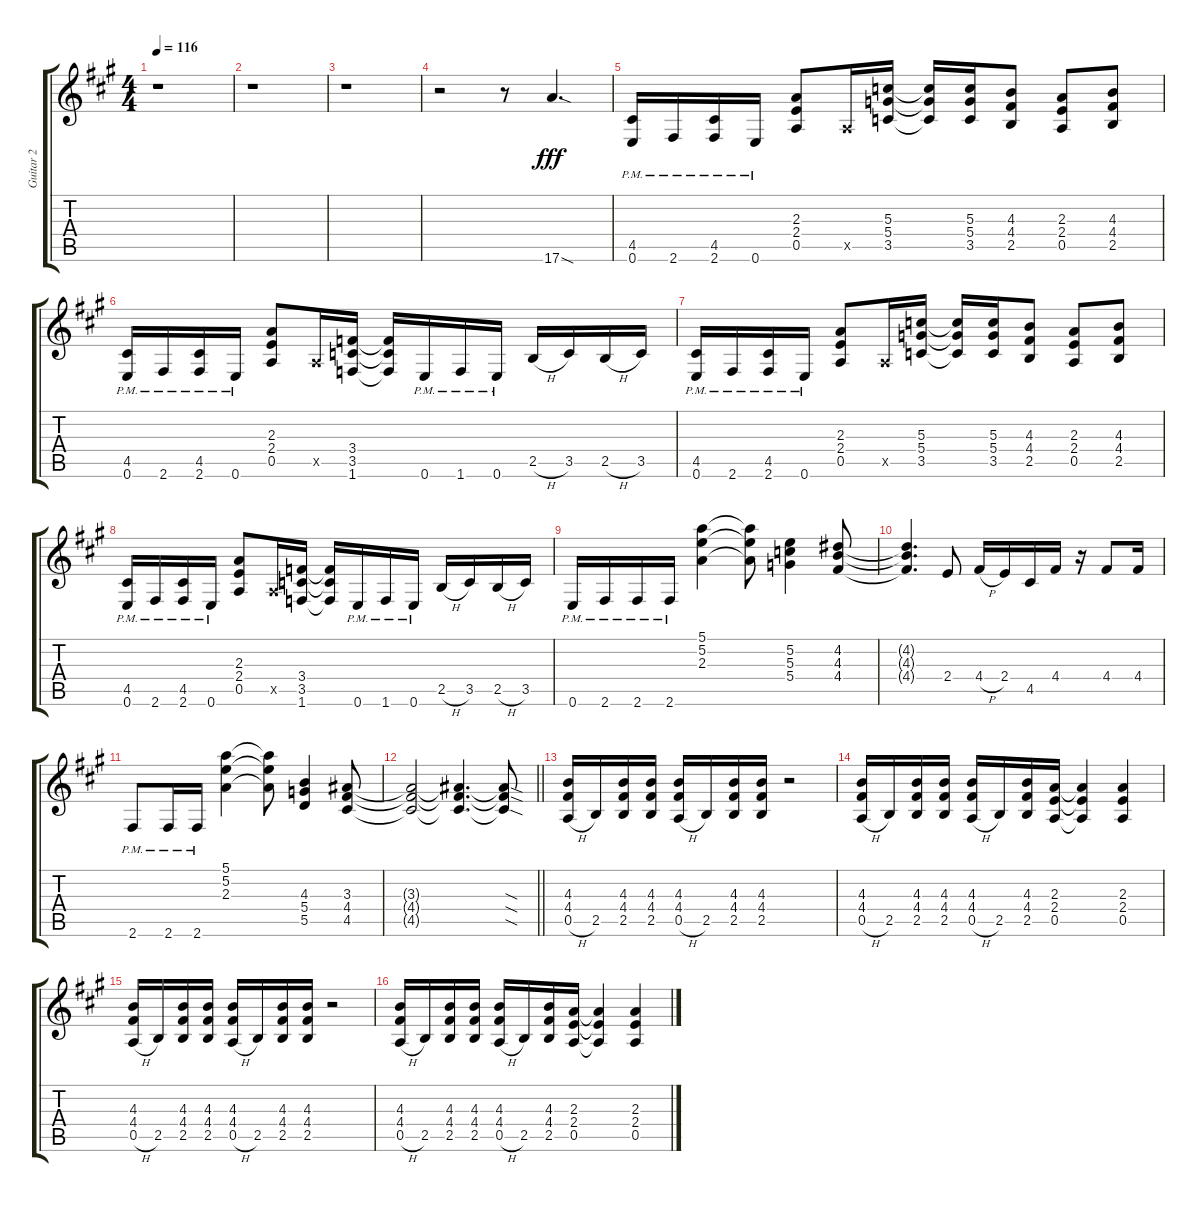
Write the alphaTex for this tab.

\track ("Guitar 2" "Guitar 2") {instrument distortionguitar}
\staff {score tabs}
\tuning (E4 B3 G3 D3 A2 E2) {hide}
\ts (4 4)
\tempo 116
\clef g2
\ks a
r.1{dy fff instrument distortionguitar} |
r.1 |
r.1 |
r.2 r.8 17.6{sod}.4{d} |
(4.5{pm} 0.6{pm}).16 2.6{pm}.16 (4.5{pm} 2.6{pm}).16 0.6{pm}.16 (2.3 2.4 0.5).8 0.5{x}.16 (5.3 5.4 3.5).16 (5.3{t} 5.4{t} 3.5{t}).16 (5.3 5.4 3.5).16 (4.3 4.4 2.5).8 (2.3 2.4 0.5).8 (4.3 4.4 2.5).8 |
(4.5{pm} 0.6{pm}).16 2.6{pm}.16 (4.5{pm} 2.6{pm}).16 0.6{pm}.16 (2.3 2.4 0.5).8 0.5{x}.16 (3.4 3.5 1.6).16 (3.4{t} 3.5{t} 1.6{t}).16 0.6{pm}.16 1.6{pm}.16 0.6{pm}.16 2.5{h}.16 3.5.16 2.5{h}.16 3.5.16 |
(4.5{pm} 0.6{pm}).16 2.6{pm}.16 (4.5{pm} 2.6{pm}).16 0.6{pm}.16 (2.3 2.4 0.5).8 0.5{x}.16 (5.3 5.4 3.5).16 (5.3{t} 5.4{t} 3.5{t}).16 (5.3 5.4 3.5).16 (4.3 4.4 2.5).8 (2.3 2.4 0.5).8 (4.3 4.4 2.5).8 |
(4.5{pm} 0.6{pm}).16 2.6{pm}.16 (4.5{pm} 2.6{pm}).16 0.6{pm}.16 (2.3 2.4 0.5).8 0.5{x}.16 (3.4 3.5 1.6).16 (3.4{t} 3.5{t} 1.6{t}).16 0.6{pm}.16 1.6{pm}.16 0.6{pm}.16 2.5{h}.16 3.5.16 2.5{h}.16 3.5.16 |
0.6{pm}.16 2.6{pm}.16 2.6{pm}.16 2.6{pm}.16 (5.1 5.2 2.3).4 (5.1{t} 5.2{t} 2.3{t}).8 (5.2 5.3 5.4).4 (4.2 4.3 4.4).8 |
(4.2{t} 4.3{t} 4.4{t}).4{d} 2.4.8 4.4{h}.16 2.4.16 4.5.16 4.4.16 r.16 4.4.8 4.4.16 |
2.6{pm}.8 2.6{pm}.16 2.6{pm}.16 (5.1 5.2 2.3).4 (5.1{t} 5.2{t} 2.3{t}).8 (4.3 5.4 5.5).4 (3.3 4.4 4.5).8 |
\barLineRight lightlight
(3.3{t} 4.4{t} 4.5{t}).2 (3.3{t} 4.4{t} 4.5{t}).4{d} (3.3{sod t} 4.4{sod t} 4.5{sod t}).8 |
(4.3 4.4 0.5{h}).16 2.5.16 (4.3 4.4 2.5).16 (4.3 4.4 2.5).16 (4.3 4.4 0.5{h}).16 2.5.16 (4.3 4.4 2.5).16 (4.3 4.4 2.5).16 r.2 |
(4.3 4.4 0.5{h}).16 2.5.16 (4.3 4.4 2.5).16 (4.3 4.4 2.5).16 (4.3 4.4 0.5{h}).16 2.5.16 (4.3 4.4 2.5).16 (2.3 2.4 0.5).16 (2.3{t} 2.4{t} 0.5{t}).4 (2.3 2.4 0.5).4 |
(4.3 4.4 0.5{h}).16 2.5.16 (4.3 4.4 2.5).16 (4.3 4.4 2.5).16 (4.3 4.4 0.5{h}).16 2.5.16 (4.3 4.4 2.5).16 (4.3 4.4 2.5).16 r.2 |
(4.3 4.4 0.5{h}).16 2.5.16 (4.3 4.4 2.5).16 (4.3 4.4 2.5).16 (4.3 4.4 0.5{h}).16 2.5.16 (4.3 4.4 2.5).16 (2.3 2.4 0.5).16 (2.3{t} 2.4{t} 0.5{t}).4 (2.3 2.4 0.5).4
